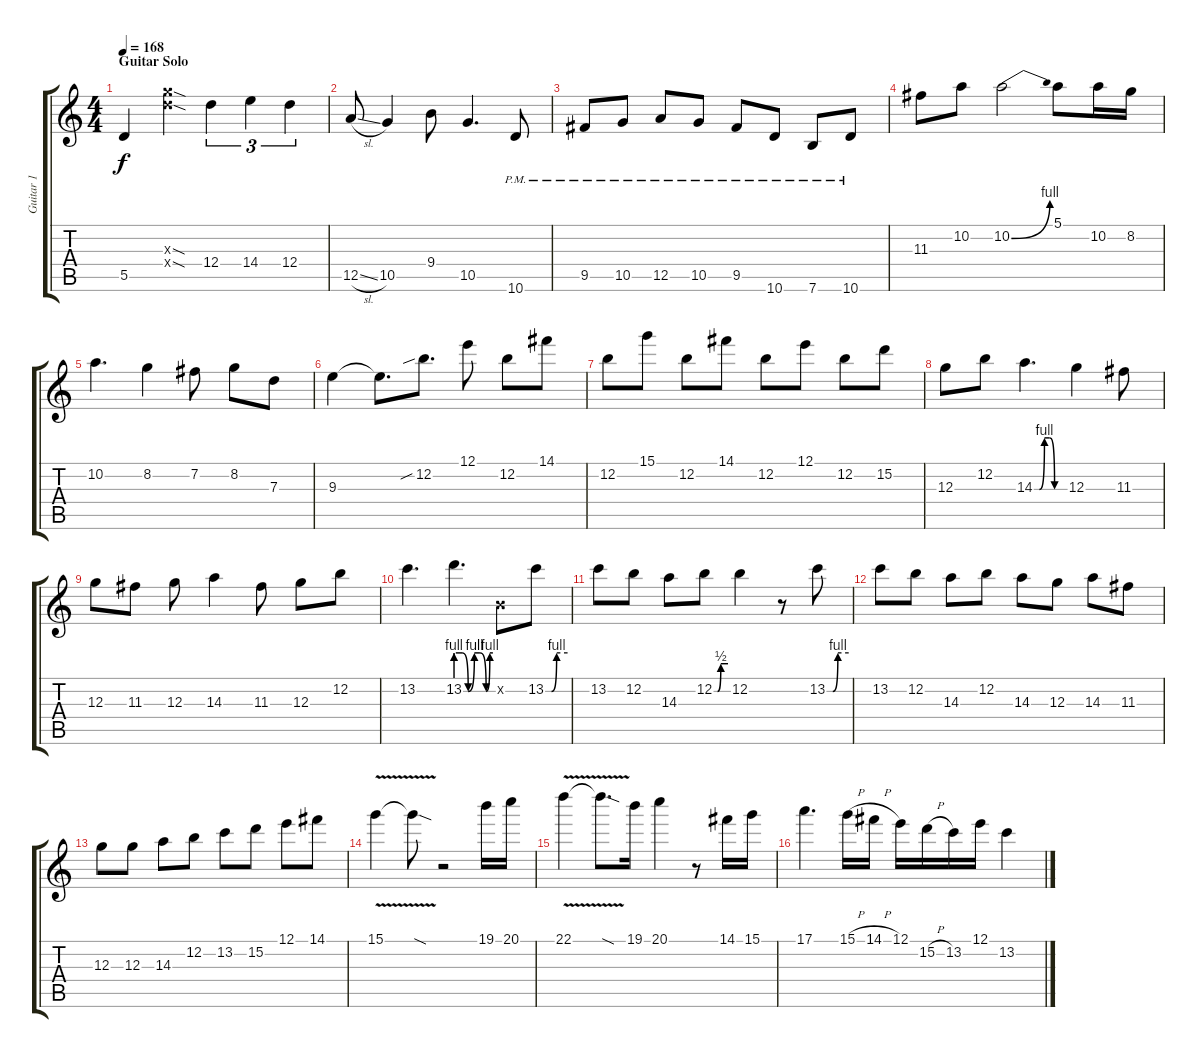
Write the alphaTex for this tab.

\track ("Guitar 1" "Guitar 1") {instrument overdrivenguitar}
\staff {score tabs}
\tuning (E4 B3 G3 D3 A2 E2) {hide}
\ts (4 4)
\section ("" "Guitar Solo")
\tempo 168
\clef g2
\ks c
5.5{t}.4{dy f} (12.3{sod x} 12.4{sod x}).4 12.4.4{tu (3 2)} 14.4.4{tu (3 2)} 12.4.4{tu (3 2)} |
12.5{sl}.8 10.5.4 9.4.8 10.5.4{d} 10.6{pm}.8 |
9.5{pm}.8 10.5{pm}.8 12.5{pm}.8 10.5{pm}.8 9.5{pm}.8 10.6{pm}.8 7.6{pm}.8 10.6{pm}.8 |
11.3.8 10.2.8 10.2{be (bend 0 0 60 4)}.2 5.1.8 10.2.16 8.2.16 |
10.2.4{d} 8.2.4 7.2.8 8.2.8 7.3.8 |
9.3.4 9.3{t}.8{d} 12.2{sib}.8{d} 12.1.8 12.2.8 14.1.8 |
12.2.8 15.1.8 12.2.8 14.1.8 12.2.8 12.1.8 12.2.8 15.2.8 |
12.3.8 12.2.8 14.3{be (custom 0 0 10 0 20 4 30 4 40 0 60 0)}.4{d} 12.3.4 11.3.8 |
12.3.8 11.3.8 12.3.8 14.3.4 11.3.8 12.3.8 12.2.8 |
13.2.4{d} 13.2{be (custom 0 4 10 4 20 0 30 4 39 4 49 0 55 4 60 4)}.4{d} 0.2{x}.8 13.2{be (custom 0 0 16 0 30 4 60 4)}.8 |
13.2.8 12.2.8 14.3.8 12.2{be (custom 0 0 15 0 29 2 60 2)}.8 12.2.4 r.8 13.2{be (custom 0 0 16 0 30 4 60 4)}.8 |
13.2.8 12.2.8 14.3.8 12.2.8 14.3.8 12.3.8 14.3.8 11.3.8 |
12.3.8 12.3.8 14.3.8 12.2.8 13.2.8 15.2.8 12.1.8 14.1.8 |
15.1{v}.4 15.1{sod t}.8 r.2 19.1.16 20.1.16 |
22.1{v}.4 22.1{sod t}.8{d} 19.1.16 20.1.4 r.8 14.1.16 15.1.16 |
17.1.4{d} 15.1{h}.16 14.1{h}.16 12.1.16 15.2{h}.16 13.2.16 12.1.16 13.2.4
